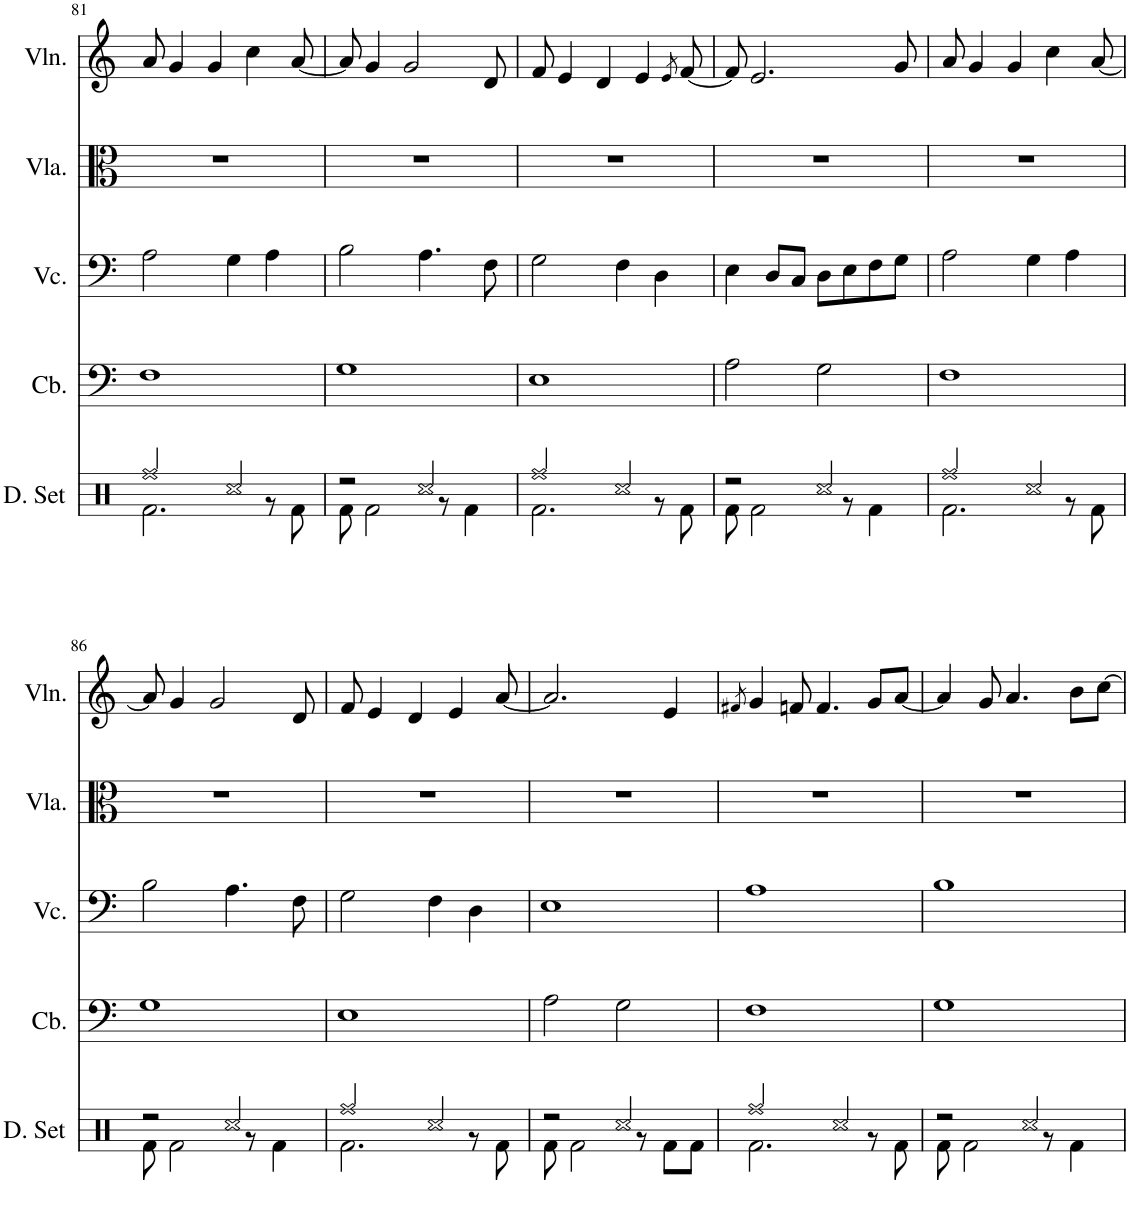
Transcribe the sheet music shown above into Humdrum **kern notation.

**kern	**kern	**kern	**kern	**kern
*part5	*part4	*part3	*part2	*part1
*staff5	*staff4	*staff3	*staff2	*staff1
*I"Drumset	*I"Contrabass	*I"Violoncello	*I"Viola	*I"Violin
*I'D. Set	*I'Cb.	*I'Vc.	*I'Vla.	*I'Vln.
!!LO:PB:g=z
*clefX	*clefF4	*clefF4	*clefC3	*clefG2
*	*Trd7c12	*	*	*
*k[]	*k[]	*k[]	*k[]	*k[]
*M4/4	*M4/4	*M4/4	*M4/4	*M4/4
=81	=81	=81	=81	=81
*^	*	*	*	*
2Rff/	2.Rf\	1F	2A\	1r	8a/
.	.	.	.	.	4g/
.	.	.	.	.	4g/
2Rcc/	.	.	4G\	.	.
.	.	.	.	.	4cc\
.	8r	.	4A\	.	.
.	8Rf\	.	.	.	[8a/
=82	=82	=82	=82	=82	=82
2r	8Rf\	1G	2B\	1r	8a/]
.	2Rf\	.	.	.	4g/
.	.	.	.	.	2g/
2Rcc/	.	.	4.A\	.	.
.	8r	.	.	.	.
.	4Rf\	.	.	.	.
.	.	.	8F\	.	8d/
=83	=83	=83	=83	=83	=83
2Rff/	2.Rf\	1E	2G\	1r	8f/
.	.	.	.	.	4e/
.	.	.	.	.	4d/
2Rcc/	.	.	4F\	.	.
.	.	.	.	.	4e/
.	8r	.	4D\	.	.
.	.	.	.	.	8qe/
.	8Rf\	.	.	.	[8f/
=84	=84	=84	=84	=84	=84
2r	8Rf\	2A\	4E\	1r	8f/]
.	2Rf\	.	.	.	2.e/
.	.	.	8D/L	.	.
.	.	.	8C/J	.	.
2Rcc/	.	2G\	8D\L	.	.
.	8r	.	8E\	.	.
.	4Rf\	.	8F\	.	.
.	.	.	8G\J	.	8g/
=85	=85	=85	=85	=85	=85
2Rff/	2.Rf\	1F	2A\	1r	8a/
.	.	.	.	.	4g/
.	.	.	.	.	4g/
2Rcc/	.	.	4G\	.	.
.	.	.	.	.	4cc\
.	8r	.	4A\	.	.
.	8Rf\	.	.	.	[8a/
!!LO:LB:g=z
=86	=86	=86	=86	=86	=86
2r	8Rf\	1G	2B\	1r	8a/]
.	2Rf\	.	.	.	4g/
.	.	.	.	.	2g/
2Rcc/	.	.	4.A\	.	.
.	8r	.	.	.	.
.	4Rf\	.	.	.	.
.	.	.	8F\	.	8d/
=87	=87	=87	=87	=87	=87
2Rff/	2.Rf\	1E	2G\	1r	8f/
.	.	.	.	.	4e/
.	.	.	.	.	4d/
2Rcc/	.	.	4F\	.	.
.	.	.	.	.	4e/
.	8r	.	4D\	.	.
.	8Rf\	.	.	.	[8a/
=88	=88	=88	=88	=88	=88
2r	8Rf\	2A\	1E	1r	2.a/]
.	2Rf\	.	.	.	.
2Rcc/	.	2G\	.	.	.
.	8r	.	.	.	.
.	8Rf\L	.	.	.	4e/
.	8Rf\J	.	.	.	.
=89	=89	=89	=89	=89	=89
.	.	.	.	.	8qf#X/
2Rff/	2.Rf\	1F	1A	1r	4g/
.	.	.	.	.	8fn/
.	.	.	.	.	4.f/
2Rcc/	.	.	.	.	.
.	8r	.	.	.	8g/L
.	8Rf\	.	.	.	[8a/J
=90	=90	=90	=90	=90	=90
2r	8Rf\	1G	1B	1r	4a/]
.	2Rf\	.	.	.	.
.	.	.	.	.	8g/
.	.	.	.	.	4.a/
2Rcc/	.	.	.	.	.
.	8r	.	.	.	.
.	4Rf\	.	.	.	8b\L
.	.	.	.	.	[8cc\J
*v	*v	*	*	*	*
=	=	=	=	=
*-	*-	*-	*-	*-
